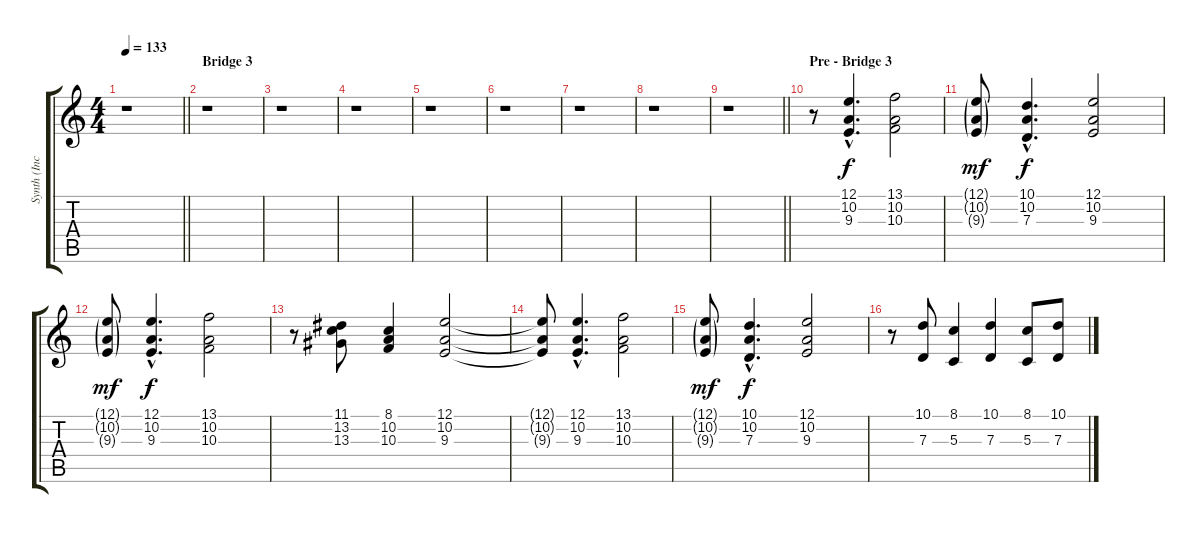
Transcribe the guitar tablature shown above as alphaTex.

\track ("Synth (Incoplete)" "Synth (Inc") {instrument pad7halo}
\staff {score tabs}
\tuning (E4 B3 G3 D3 A2 E2) {hide}
\ts (4 4)
\tempo 133
\clef g2
\barLineRight lightlight
\ks c
r.1{dy f} |
\section ("" "Bridge 3")
r.1 |
r.1 |
r.1 |
r.1 |
r.1 |
r.1 |
r.1 |
\barLineRight lightlight
r.1 |
\section ("" "Pre - Bridge 3")
r.8{volume 11} (12.1{hac} 10.2{hac} 9.3{hac}).4{d} (13.1 10.2 10.3).2 |
(12.1{g} 10.2{g} 9.3{g}).8{dy mf} (10.1{hac} 10.2{hac} 7.3{hac}).4{d dy f} (12.1 10.2 9.3).2 |
(12.1{g} 10.2{g} 9.3{g}).8{dy mf} (12.1{hac} 10.2{hac} 9.3{hac}).4{d dy f} (13.1 10.2 10.3).2 |
r.8 (11.1 13.2 13.3).8 (8.1 10.2 10.3).4 (12.1 10.2 9.3).2 |
(12.1{t} 10.2{t} 9.3{t}).8 (12.1{hac} 10.2{hac} 9.3{hac}).4{d} (13.1 10.2 10.3).2 |
(12.1{g} 10.2{g} 9.3{g}).8{dy mf} (10.1{hac} 10.2{hac} 7.3{hac}).4{d dy f} (12.1 10.2 9.3).2 |
r.8 (10.1 7.3).8 (8.1 5.3).4 (10.1 7.3).4 (8.1 5.3).8 (10.1 7.3).8
